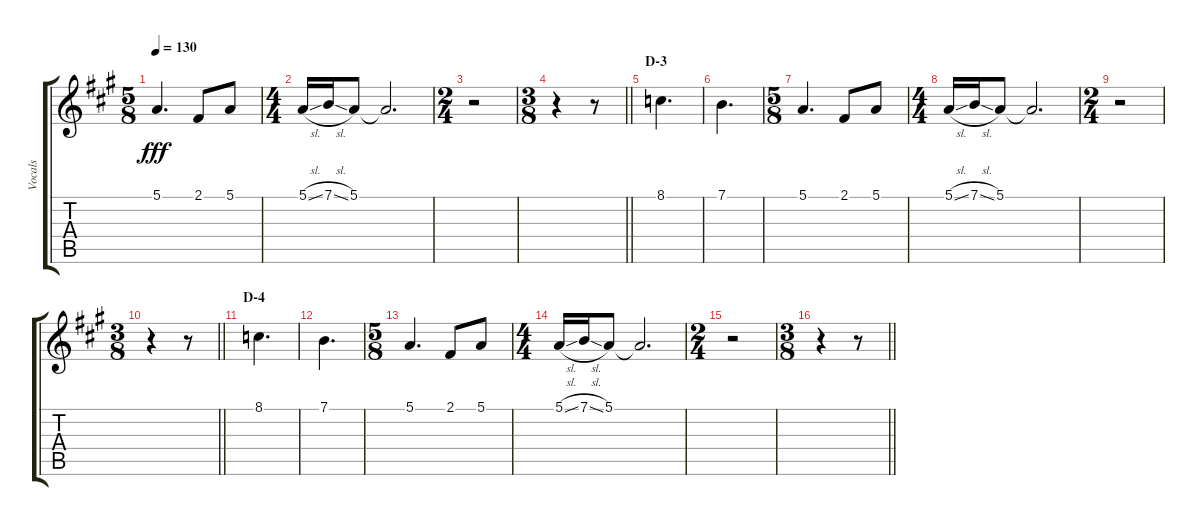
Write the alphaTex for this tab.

\track ("Vocals" "Vocals") {instrument voiceoohs}
\staff {score tabs}
\tuning (E4 B3 G3 D3 A2 E2) {hide}
\ts (5 8)
\tempo 130
\clef g2
\ks a
5.1.4{d dy fff} 2.1.8 5.1.8 |
\ts (4 4)
5.1{sl}.16 7.1{sl}.16 5.1.8 5.1{t}.2{d} |
\ts (2 4)
r.2 |
\ts (3 8)
\barLineRight lightlight
r.4 r.8 |
\section ("" "D-3")
8.1.4{d} |
7.1.4{d} |
\ts (5 8)
5.1.4{d} 2.1.8 5.1.8 |
\ts (4 4)
5.1{sl}.16 7.1{sl}.16 5.1.8 5.1{t}.2{d} |
\ts (2 4)
r.2 |
\ts (3 8)
\barLineRight lightlight
r.4 r.8 |
\section ("" "D-4")
8.1.4{d} |
7.1.4{d} |
\ts (5 8)
5.1.4{d} 2.1.8 5.1.8 |
\ts (4 4)
5.1{sl}.16 7.1{sl}.16 5.1.8 5.1{t}.2{d} |
\ts (2 4)
r.2 |
\ts (3 8)
\barLineRight lightlight
r.4 r.8
